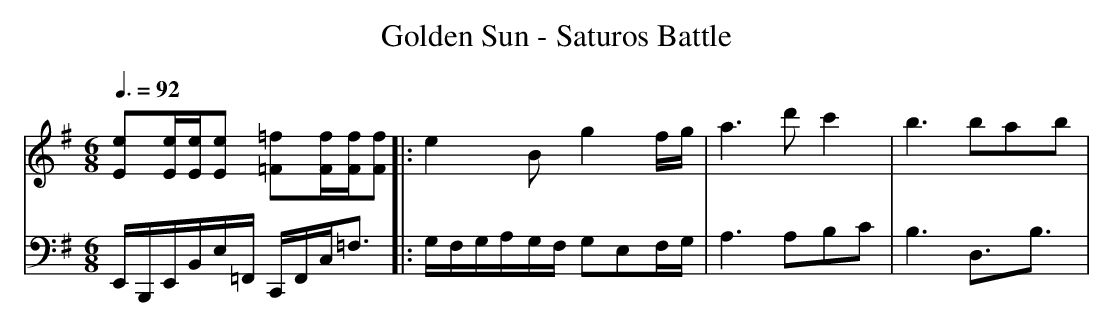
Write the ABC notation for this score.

X:1
T:Golden Sun - Saturos Battle
M:6/8
Q:3/8=92
L:1/16
V:T treble
V:B bass
K:G
[V:T] [Ee]2[Ee][Ee][Ee]2 [=F=f]2[Ff][Ff][Ff]2 |: e4 B2 g4 fg | a6 d'2 c'4 | b6 b2a2b2 |
[V:B] E,,B,,,E,,B,,E,=F,, C,,F,,C,=F,3 |: G,F,G,A,G,F, G,2E,2F,G, | A,6 A,2B,2C2 | B,6 D,3B,3 |
